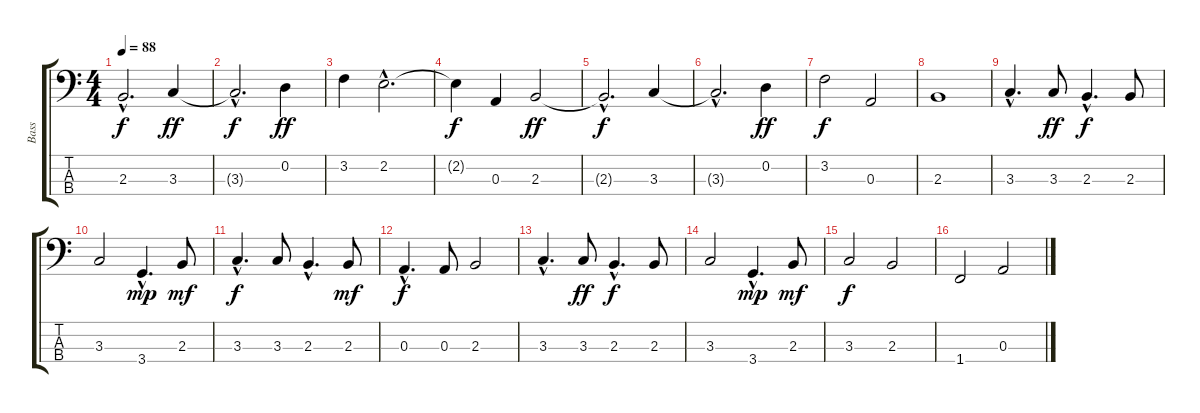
\track ("Bass" "Bass") {instrument fretlessbass}
\staff {score tabs}
\tuning (G2 D2 A1 E1) {hide}
\ts (4 4)
\tempo 88
\clef f4
\ks c
2.3{hac t}.2{d dy f} 3.3.4{dy ff} |
3.3{hac t}.2{d dy f} 0.2.4{dy ff} |
3.2.4 2.2{hac}.2{d} |
2.2{t}.4{dy f} 0.3.4 2.3.2{dy ff} |
2.3{hac t}.2{d dy f} 3.3.4 |
3.3{hac t}.2{d} 0.2.4{dy ff} |
3.2.2{dy f} 0.3.2 |
2.3.1 |
3.3{hac}.4{d} 3.3.8{dy ff} 2.3{hac}.4{d dy f} 2.3.8 |
3.3.2 3.4{hac}.4{d dy mp} 2.3.8{dy mf} |
3.3{hac}.4{d dy f} 3.3.8 2.3{hac}.4{d} 2.3.8{dy mf} |
0.3{hac}.4{d dy f} 0.3.8 2.3.2 |
3.3{hac}.4{d} 3.3.8{dy ff} 2.3{hac}.4{d dy f} 2.3.8 |
3.3.2 3.4{hac}.4{d dy mp} 2.3.8{dy mf} |
3.3.2{dy f} 2.3.2 |
1.4.2 0.3.2
